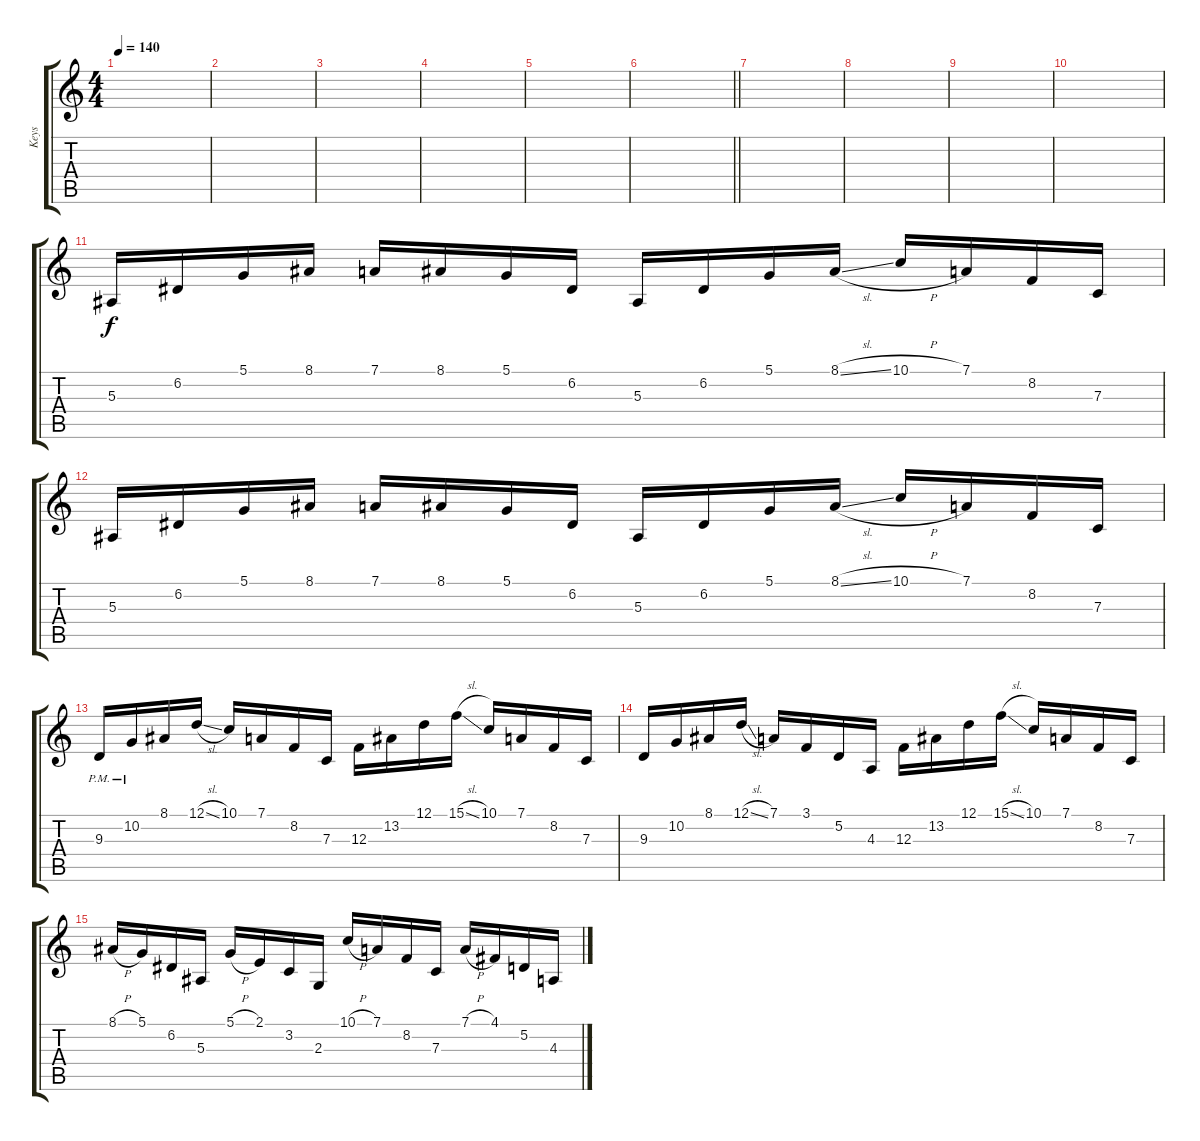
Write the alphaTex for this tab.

\track ("Keys" "Keys") {instrument stringensemble1}
\staff {score tabs}
\tuning (D4 A3 F3 C3 G2 D2) {hide}
\ts (4 4)
\tempo 140
\clef g2
\ks c
|
|
|
|
|
\barLineRight lightlight
|
|
|
|
|
5.3.16{volume 15 instrument lead1square} 6.2.16 5.1.16 8.1.16 7.1.16 8.1.16 5.1.16 6.2.16 5.3.16 6.2.16 5.1.16 8.1{sl}.16 10.1{h}.16 7.1.16 8.2.16 7.3.16 |
5.3.16 6.2.16 5.1.16 8.1.16 7.1.16 8.1.16 5.1.16 6.2.16 5.3.16 6.2.16 5.1.16 8.1{sl}.16 10.1{h}.16 7.1.16 8.2.16 7.3.16 |
9.3{pm}.16 10.2{pm}.16 8.1.16 12.1{sl}.16 10.1.16 7.1.16 8.2.16 7.3.16 12.3.16 13.2.16 12.1.16 15.1{sl}.16 10.1.16 7.1.16 8.2.16 7.3.16 |
9.3.16 10.2.16 8.1.16 12.1{sl}.16 7.1.16 3.1.16 5.2.16 4.3.16 12.3.16 13.2.16 12.1.16 15.1{sl}.16 10.1.16 7.1.16 8.2.16 7.3.16 |
8.1{h}.16 5.1.16 6.2.16 5.3.16 5.1{h}.16 2.1.16 3.2.16 2.3.16 10.1{h}.16 7.1.16 8.2.16 7.3.16 7.1{h}.16 4.1.16 5.2.16 4.3.16
